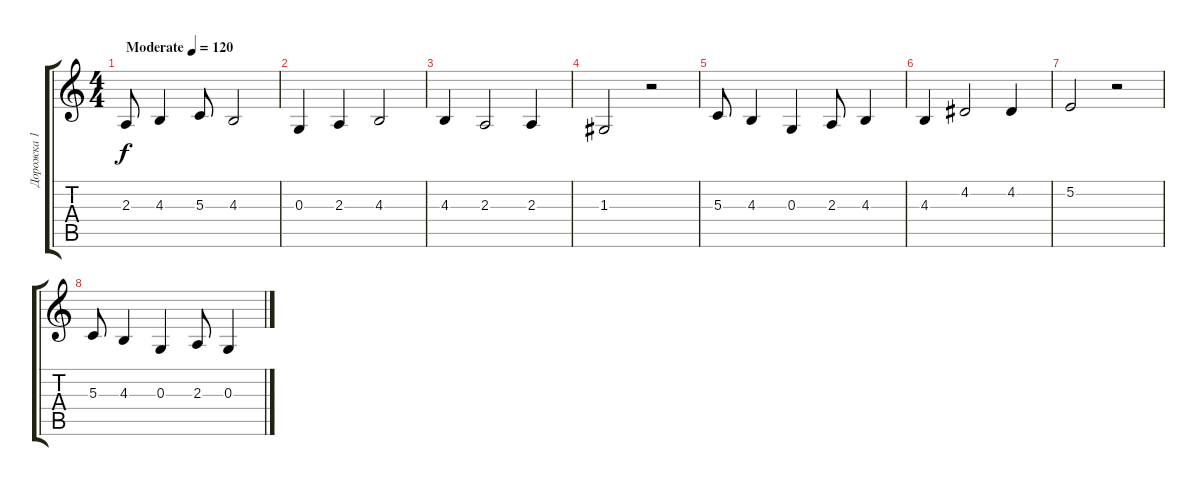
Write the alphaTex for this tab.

\track ("Дорожка 1" "Дорожка 1") {instrument acousticgrandpiano}
\staff {score tabs}
\tuning (E4 B3 G3 D3 A2 E2) {hide}
\ts (4 4)
\tempo (120 "Moderate")
\clef g2
\ks c
2.3.8{dy f instrument acousticgrandpiano} 4.3.4 5.3.8 4.3.2 |
0.3.4 2.3.4 4.3.2 |
4.3.4 2.3.2 2.3.4 |
1.3.2 r.2 |
5.3.8 4.3.4 0.3.4 2.3.8 4.3.4 |
4.3.4 4.2.2 4.2.4 |
5.2.2 r.2 |
5.3.8 4.3.4 0.3.4 2.3.8 0.3.4
